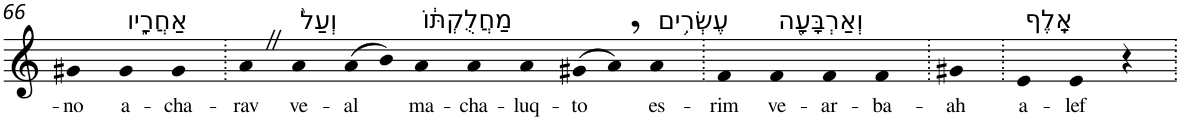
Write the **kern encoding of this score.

**kern	**text
*part1	*part1
*staff1	*staff1
*I"Piano	*
*I'Pno	*
!!LO:PB:g=z
*clefG2	*
*k[]	*
=66	=66
!	!LO:LY:b
4g#X	-no
!LO:TX:a:t=אַחֲרָ֑יו	!
!	!LO:LY:b
4g#	a-
!	!LO:LY:b
4g#	-cha-
=67.	=67.
!	!LO:LY:b
4aZ	-rav
!LO:TX:a:t=וְעַל֙	!
!	!LO:LY:b
4a	ve-
!	!LO:LY:b
(>8a	-al
8b)	.
!LO:TX:a:t=מַחֲלֻקְתּ֔וֹ	!
!	!LO:LY:b
4a	ma-
!	!LO:LY:b
4a	-cha-
!	!LO:LY:b
4a	-luq-
!	!LO:LY:b
(>8g#X	-to
8a,)	.
!LO:TX:a:t=עֶשְׂרִ֥ים	!
!	!LO:LY:b
4a	es-
=68.	=68.
!	!LO:LY:b
4f	-rim
!LO:TX:a:t=וְאַרְבָּעָ֖ה	!
!	!LO:LY:b
4f	ve-
!	!LO:LY:b
4f	-ar-
!	!LO:LY:b
4f	-ba-
=69.	=69.
!	!LO:LY:b
4g#X	-ah
=70.	=70.
!LO:TX:a:t=אָֽלֶף	!
!	!LO:LY:b
4e	a-
!	!LO:LY:b
4e	-lef
4r	.
=.	=.
*-	*-
